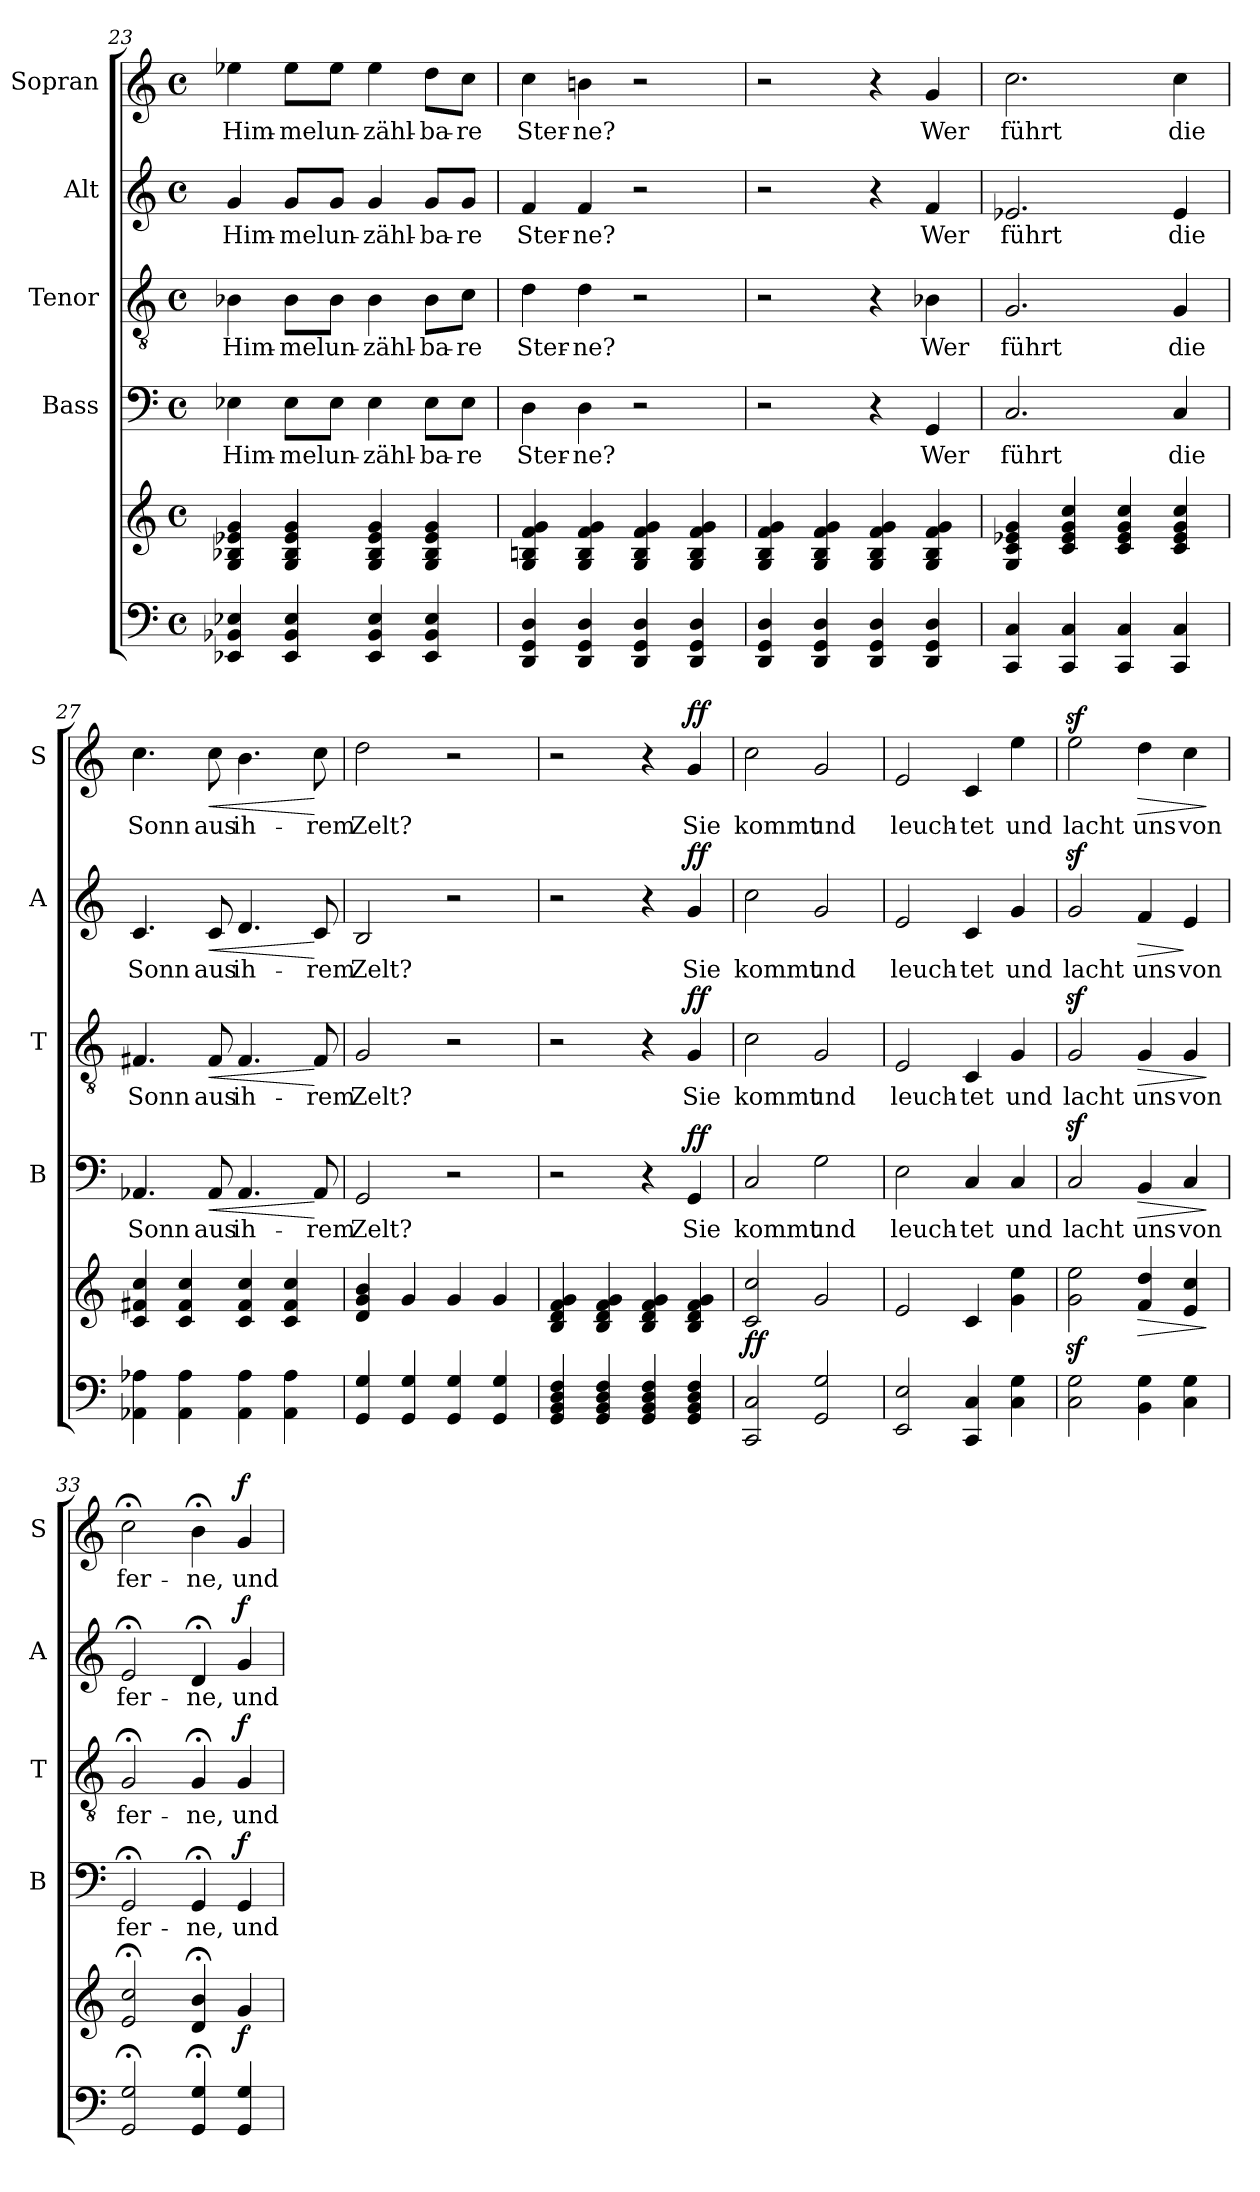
**kern	**kern	**dynam	**kern	**text	**dynam	**kern	**text	**dynam	**kern	**text	**dynam	**kern	**text	**dynam
*part5	*part5	*part5	*part4	*part4	*part4	*part3	*part3	*part3	*part2	*part2	*part2	*part1	*part1	*part1
*staff6	*staff5	*staff5/6	*staff4	*staff4	*staff4	*staff3	*staff3	*staff3	*staff2	*staff2	*staff2	*staff1	*staff1	*staff1
*	*	*	*I"Bass	*	*	*I"Tenor	*	*	*I"Alt	*	*	*I"Sopran	*	*
*	*	*	*I'B	*	*	*I'T	*	*	*I'A	*	*	*I'S	*	*
*clefF4	*clefG2	*	*clefF4	*	*	*clefGv2	*	*	*clefG2	*	*	*clefG2	*	*
*k[]	*k[]	*	*k[]	*	*	*k[]	*	*	*k[]	*	*	*k[]	*	*
*C:	*C:	*	*C:	*	*	*C:	*	*	*C:	*	*	*C:	*	*
*M4/4	*M4/4	*	*M4/4	*	*	*M4/4	*	*	*M4/4	*	*	*M4/4	*	*
*met(c)	*met(c)	*	*met(c)	*	*	*met(c)	*	*	*met(c)	*	*	*met(c)	*	*
=23	=23	=23	=23	=23	=23	=23	=23	=23	=23	=23	=23	=23	=23	=23
!	!	!	!	!LO:LY:b	!	!	!LO:LY:b	!	!	!LO:LY:b	!	!	!LO:LY:b	!
4EE-X/ 4BB-X/ 4E-X/	4G/ 4B-X/ 4e-X/ 4g/	.	4E-X\	Him-	.	4B-X\	Him-	.	4g/	Him-	.	4ee-X\	Him-	.
!	!	!	!	!LO:LY:b	!	!	!LO:LY:b	!	!	!LO:LY:b	!	!	!LO:LY:b	!
4EE-/ 4BB-/ 4E-/	4G/ 4B-/ 4e-/ 4g/	.	8E-\L	-mel	.	8B-\L	-mel	.	8g/L	-mel	.	8ee-\L	-mel	.
!	!	!	!	!LO:LY:b	!	!	!LO:LY:b	!	!	!LO:LY:b	!	!	!LO:LY:b	!
.	.	.	8E-\J	un-	.	8B-\J	un-	.	8g/J	un-	.	8ee-\J	un-	.
!	!	!	!	!LO:LY:b	!	!	!LO:LY:b	!	!	!LO:LY:b	!	!	!LO:LY:b	!
4EE-/ 4BB-/ 4E-/	4G/ 4B-/ 4e-/ 4g/	.	4E-\	-zähl-	.	4B-\	-zähl-	.	4g/	-zähl-	.	4ee-\	-zähl-	.
!	!	!	!	!LO:LY:b	!	!	!LO:LY:b	!	!	!LO:LY:b	!	!	!LO:LY:b	!
4EE-/ 4BB-/ 4E-/	4G/ 4B-/ 4e-/ 4g/	.	8E-\L	-ba-	.	8B-\L	-ba-	.	8g/L	-ba-	.	8dd\L	-ba-	.
!	!	!	!	!LO:LY:b	!	!	!LO:LY:b	!	!	!LO:LY:b	!	!	!LO:LY:b	!
.	.	.	8E-\J	-re	.	8c\J	-re	.	8g/J	-re	.	8cc\J	-re	.
!!LO:PB:g=z
=24	=24	=24	=24	=24	=24	=24	=24	=24	=24	=24	=24	=24	=24	=24
!	!	!	!	!LO:LY:b	!	!	!LO:LY:b	!	!	!LO:LY:b	!	!	!LO:LY:b	!
4DD/ 4GG/ 4D/	4G/ 4Bn/ 4f/ 4g/	.	4D\	Ster-	.	4d\	Ster-	.	4f/	Ster-	.	4cc\	Ster-	.
!	!	!	!	!LO:LY:b	!	!	!LO:LY:b	!	!	!LO:LY:b	!	!	!LO:LY:b	!
4DD/ 4GG/ 4D/	4G/ 4B/ 4f/ 4g/	.	4D\	-ne?	.	4d\	-ne?	.	4f/	-ne?	.	4bn\	-ne?	.
4DD/ 4GG/ 4D/	4G/ 4B/ 4f/ 4g/	.	2r	.	.	2r	.	.	2r	.	.	2r	.	.
4DD/ 4GG/ 4D/	4G/ 4B/ 4f/ 4g/	.	.	.	.	.	.	.	.	.	.	.	.	.
=25	=25	=25	=25	=25	=25	=25	=25	=25	=25	=25	=25	=25	=25	=25
4DD/ 4GG/ 4D/	4G/ 4B/ 4f/ 4g/	.	2r	.	.	2r	.	.	2r	.	.	2r	.	.
4DD/ 4GG/ 4D/	4G/ 4B/ 4f/ 4g/	.	.	.	.	.	.	.	.	.	.	.	.	.
4DD/ 4GG/ 4D/	4G/ 4B/ 4f/ 4g/	.	4r	.	.	4r	.	.	4r	.	.	4r	.	.
!	!	!	!	!LO:LY:b	!	!	!LO:LY:b	!	!	!LO:LY:b	!	!	!LO:LY:b	!
4DD/ 4GG/ 4D/	4G/ 4B/ 4f/ 4g/	.	4GG/	Wer	.	4B-\	Wer	.	4f/	Wer	.	4g/	Wer	.
=26	=26	=26	=26	=26	=26	=26	=26	=26	=26	=26	=26	=26	=26	=26
!	!	!	!	!LO:LY:b	!	!	!LO:LY:b	!	!	!LO:LY:b	!	!	!LO:LY:b	!
4CC/ 4C/	4G/ 4c/ 4e-X/ 4g/	.	2.C/	führt	.	2.G/	führt	.	2.e-X/	führt	.	2.cc\	führt	.
4CC/ 4C/	4c/ 4e-/ 4g/ 4cc/	.	.	.	.	.	.	.	.	.	.	.	.	.
4CC/ 4C/	4c/ 4e-/ 4g/ 4cc/	.	.	.	.	.	.	.	.	.	.	.	.	.
!	!	!	!	!LO:LY:b	!	!	!LO:LY:b	!	!	!LO:LY:b	!	!	!LO:LY:b	!
4CC/ 4C/	4c/ 4e-/ 4g/ 4cc/	.	4C/	die	.	4G/	die	.	4e-/	die	.	4cc\	die	.
=27	=27	=27	=27	=27	=27	=27	=27	=27	=27	=27	=27	=27	=27	=27
!	!	!	!	!LO:LY:b	!	!	!LO:LY:b	!	!	!LO:LY:b	!	!	!LO:LY:b	!
4AA-X\ 4A-X\	4c/ 4f#X/ 4cc/	.	4.AA-X/	Sonn	.	4.F#X/	Sonn	.	4.c/	Sonn	.	4.cc\	Sonn	.
4AA-\ 4A-\	4c/ 4f#/ 4cc/	.	.	.	.	.	.	.	.	.	.	.	.	.
!	!	!	!	!LO:LY:b	!LO:HP:b	!	!LO:LY:b	!LO:HP:b	!	!LO:LY:b	!LO:HP:b	!	!LO:LY:b	!LO:HP:b
.	.	.	8AA-/	aus	<	8F#/	aus	<	8c/	aus	<	8cc\	aus	<
!	!	!	!	!LO:LY:b	!	!	!LO:LY:b	!	!	!LO:LY:b	!	!	!LO:LY:b	!
4AA-\ 4A-\	4c/ 4f#/ 4cc/	.	4.AA-/	ih-	.	4.F#/	ih-	.	4.d/	ih-	.	4.b\	ih-	.
4AA-\ 4A-\	4c/ 4f#/ 4cc/	.	.	.	.	.	.	.	.	.	.	.	.	.
!	!	!	!	!LO:LY:b	!	!	!LO:LY:b	!	!	!LO:LY:b	!	!	!LO:LY:b	!
.	.	.	8AA-/	-rem	[	8F#/	-rem	[	8c/	-rem	[	8cc\	-rem	[
!!LO:LB:g=z
=28	=28	=28	=28	=28	=28	=28	=28	=28	=28	=28	=28	=28	=28	=28
!	!	!	!	!LO:LY:b	!	!	!LO:LY:b	!	!	!LO:LY:b	!	!	!LO:LY:b	!
4GG/ 4G/	4d/ 4g/ 4b/	.	2GG/	Zelt?	.	2G/	Zelt?	.	2B/	Zelt?	.	2dd\	Zelt?	.
4GG/ 4G/	4g/	.	.	.	.	.	.	.	.	.	.	.	.	.
4GG/ 4G/	4g/	.	2r	.	.	2r	.	.	2r	.	.	2r	.	.
4GG/ 4G/	4g/	.	.	.	.	.	.	.	.	.	.	.	.	.
=29	=29	=29	=29	=29	=29	=29	=29	=29	=29	=29	=29	=29	=29	=29
4GG/ 4BB/ 4D/ 4F/	4B/ 4d/ 4f/ 4g/	.	2r	.	.	2r	.	.	2r	.	.	2r	.	.
4GG/ 4BB/ 4D/ 4F/	4B/ 4d/ 4f/ 4g/	.	.	.	.	.	.	.	.	.	.	.	.	.
4GG/ 4BB/ 4D/ 4F/	4B/ 4d/ 4f/ 4g/	.	4r	.	.	4r	.	.	4r	.	.	4r	.	.
!	!	!	!	!LO:LY:b	!LO:DY:a	!	!LO:LY:b	!LO:DY:a	!	!LO:LY:b	!LO:DY:a	!	!LO:LY:b	!LO:DY:a
4GG/ 4BB/ 4D/ 4F/	4B/ 4d/ 4f/ 4g/	.	4GG/	Sie	ff	4G/	Sie	ff	4g/	Sie	ff	4g/	Sie	ff
=30	=30	=30	=30	=30	=30	=30	=30	=30	=30	=30	=30	=30	=30	=30
!	!	!LO:DY:b	!	!LO:LY:b	!	!	!LO:LY:b	!	!	!LO:LY:b	!	!	!LO:LY:b	!
2CC/ 2C/	2c/ 2cc/	ff	2C/	kommt	.	2c\	kommt	.	2cc\	kommt	.	2cc\	kommt	.
!	!	!	!	!LO:LY:b	!	!	!LO:LY:b	!	!	!LO:LY:b	!	!	!LO:LY:b	!
2GG/ 2G/	2g/	.	2G\	und	.	2G/	und	.	2g/	und	.	2g/	und	.
=31	=31	=31	=31	=31	=31	=31	=31	=31	=31	=31	=31	=31	=31	=31
!	!	!	!	!LO:LY:b	!	!	!LO:LY:b	!	!	!LO:LY:b	!	!	!LO:LY:b	!
2EE/ 2E/	2e/	.	2E\	leuch-	.	2E/	leuch-	.	2e/	leuch-	.	2e/	leuch-	.
!	!	!	!	!LO:LY:b	!	!	!LO:LY:b	!	!	!LO:LY:b	!	!	!LO:LY:b	!
4CC/ 4C/	4c/	.	4C/	-tet	.	4C/	-tet	.	4c/	-tet	.	4c/	-tet	.
!	!	!	!	!LO:LY:b	!	!	!LO:LY:b	!	!	!LO:LY:b	!	!	!LO:LY:b	!
4C\ 4G\	4g\ 4ee\	.	4C/	und	.	4G/	und	.	4g/	und	.	4ee\	und	.
=32	=32	=32	=32	=32	=32	=32	=32	=32	=32	=32	=32	=32	=32	=32
!	!	!	!	!LO:LY:b	!	!	!LO:LY:b	!	!	!LO:LY:b	!	!	!LO:LY:b	!
2C\ 2G\	2g\z< 2ee\z<	.	2Cz>/	lacht	.	2Gz>/	lacht	.	2gz>/	lacht	.	2eez>\	lacht	.
!	!	!LO:HP:b	!	!LO:LY:b	!LO:HP:b	!	!LO:LY:b	!LO:HP:b	!	!LO:LY:b	!LO:HP:b	!	!LO:LY:b	!LO:HP:b
4BB\ 4G\	4f/ 4dd/	>	4BB/	uns	>	4G/	uns	>	4f/	uns	>	4dd\	uns	>
!	!	!	!	!LO:LY:b	!	!	!LO:LY:b	!	!	!LO:LY:b	!	!	!LO:LY:b	!
4C\ 4G\	4e/ 4cc/	.	4C/	von	.	4G/	von	.	4e/	von	]	4cc\	von	.
.	.	]	.	.	]	.	.	]	.	.	.	.	.	]
=33	=33	=33	=33	=33	=33	=33	=33	=33	=33	=33	=33	=33	=33	=33
!	!	!	!	!LO:LY:b	!	!	!LO:LY:b	!	!	!LO:LY:b	!	!	!LO:LY:b	!
2GG/; 2G/;	2e/;< 2cc/;<	.	2GG;</	fer-	.	2G;</	fer-	.	2e;</	fer-	.	2cc;<\	fer-	.
!	!	!	!	!LO:LY:b	!	!	!LO:LY:b	!	!	!LO:LY:b	!	!	!LO:LY:b	!
4GG/; 4G/;	4d/;< 4b/;<	.	4GG;</	-ne,	.	4G;</	-ne,	.	4d;</	-ne,	.	4b;<\	-ne,	.
!	!	!LO:DY:b	!	!LO:LY:b	!LO:DY:a	!	!LO:LY:b	!LO:DY:a	!	!LO:LY:b	!LO:DY:a	!	!LO:LY:b	!LO:DY:a
4GG/ 4G/	4g/	f	4GG/	und	f	4G/	und	f	4g/	und	f	4g/	und	f
=	=	=	=	=	=	=	=	=	=	=	=	=	=	=
*-	*-	*-	*-	*-	*-	*-	*-	*-	*-	*-	*-	*-	*-	*-
